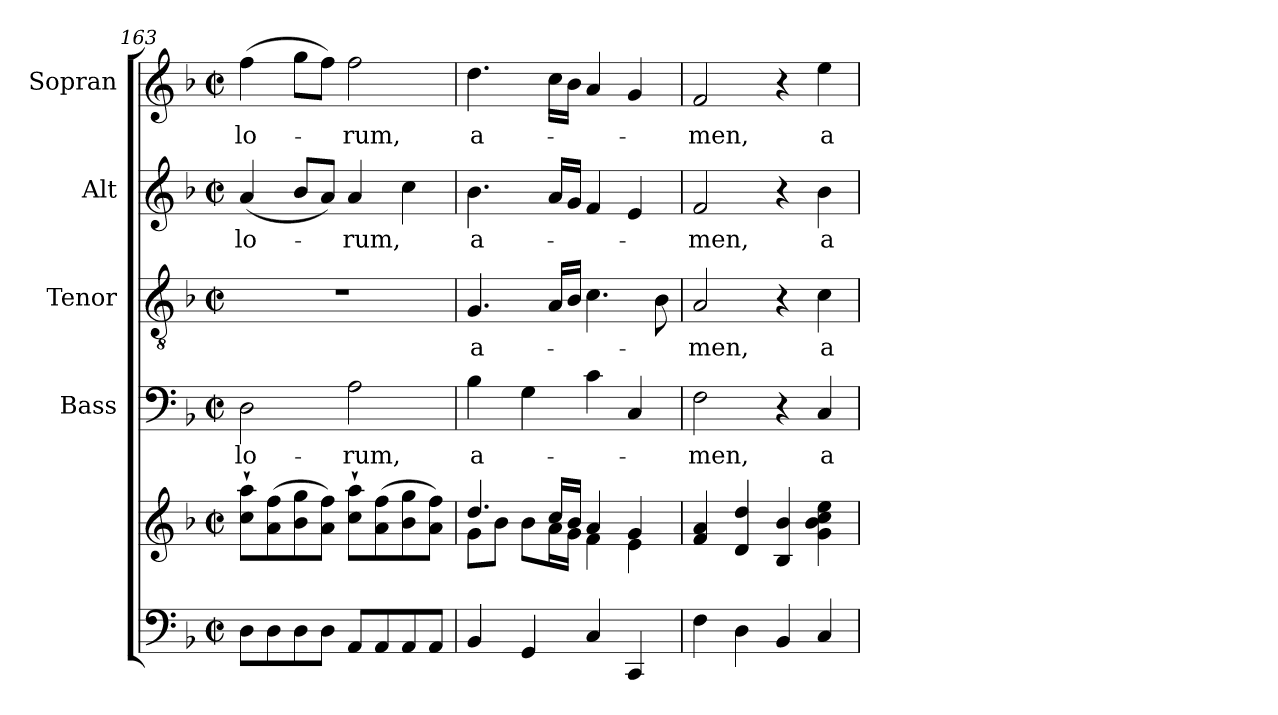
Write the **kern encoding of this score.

**kern	**kern	**kern	**text	**kern	**text	**kern	**text	**kern	**text
*part5	*part5	*part4	*part4	*part3	*part3	*part2	*part2	*part1	*part1
*staff6	*staff5	*staff4	*staff4	*staff3	*staff3	*staff2	*staff2	*staff1	*staff1
*	*	*I"Bass	*	*I"Tenor	*	*I"Alt	*	*I"Sopran	*
*	*	*I'B.	*	*I'T.	*	*I'A.	*	*I'S.	*
*clefF4	*clefG2	*clefF4	*	*clefGv2	*	*clefG2	*	*clefG2	*
*k[b-]	*k[b-]	*k[b-]	*	*k[b-]	*	*k[b-]	*	*k[b-]	*
*F:	*F:	*F:	*	*F:	*	*F:	*	*F:	*
*M2/2	*M2/2	*M2/2	*	*M2/2	*	*M2/2	*	*M2/2	*
*met(c|)	*met(c|)	*met(c|)	*	*met(c|)	*	*met(c|)	*	*met(c|)	*
=163	=163	=163	=163	=163	=163	=163	=163	=163	=163
!	!	!	!LO:LY:b	!	!	!	!LO:LY:b	!	!LO:LY:b
8D\L	8cc\`> 8aa\`>L	2D\	-lo-	1r	.	(<4a/	-lo-	(>4ff\	-lo-
8D\	(>8a\ 8ff\	.	.	.	.	.	.	.	.
8D\	8b-\ 8gg\	.	.	.	.	8b-/L	.	8gg\L	.
8D\J	8a\ 8ff\J)	.	.	.	.	8a/J)	.	8ff\J)	.
!	!	!	!LO:LY:b	!	!	!	!LO:LY:b	!	!LO:LY:b
8AA/L	8cc\`> 8aa\`>L	2A\	-rum,	.	.	4a/	-rum,	2ff\	-rum,
8AA/	(>8a\ 8ff\	.	.	.	.	.	.	.	.
8AA/	8b-\ 8gg\	.	.	.	.	4cc\	.	.	.
8AA/J	8a\ 8ff\J)	.	.	.	.	.	.	.	.
=164	=164	=164	=164	=164	=164	=164	=164	=164	=164
*	*^	*	*	*	*	*	*	*	*
!	!	!	!	!LO:LY:b	!	!LO:LY:b	!	!LO:LY:b	!	!LO:LY:b
4BB-/	4.dd/	8g\L	4B-\	a-	4.G/	a-	4.b-\	a-	4.dd\	a-
.	.	8b-\J	.	.	.	.	.	.	.	.
4GG/	.	8b-\L	4G\	.	.	.	.	.	.	.
.	16cc/LL	16a\L	.	.	16A/LL	.	16a/LL	.	16cc\LL	.
.	16b-/JJ	16g\JJ	.	.	16B-/JJ	.	16g/JJ	.	16b-\JJ	.
4C/	4a/	4f\	4c\	.	4.c\	.	4f/	.	4a/	.
4CC/	4g/	4e\	4C/	.	.	.	4e/	.	4g/	.
.	.	.	.	.	8B-\	.	.	.	.	.
*	*v	*v	*	*	*	*	*	*	*	*
=165	=165	=165	=165	=165	=165	=165	=165	=165	=165
!	!	!	!LO:LY:b	!	!LO:LY:b	!	!LO:LY:b	!	!LO:LY:b
4F\	4f/ 4a/	2F\	-men,	2A/	-men,	2f/	-men,	2f/	-men,
4D\	4d/ 4dd/	.	.	.	.	.	.	.	.
4BB-/	4B-/ 4b-/	4r	.	4r	.	4r	.	4r	.
!	!	!	!LO:LY:b	!	!LO:LY:b	!	!LO:LY:b	!	!LO:LY:b
4C/	4g\ 4b-\ 4cc\ 4ee\	4C/	a-	4c\	a-	4b-\	a-	4ee\	a-
=	=	=	=	=	=	=	=	=	=
*-	*-	*-	*-	*-	*-	*-	*-	*-	*-
